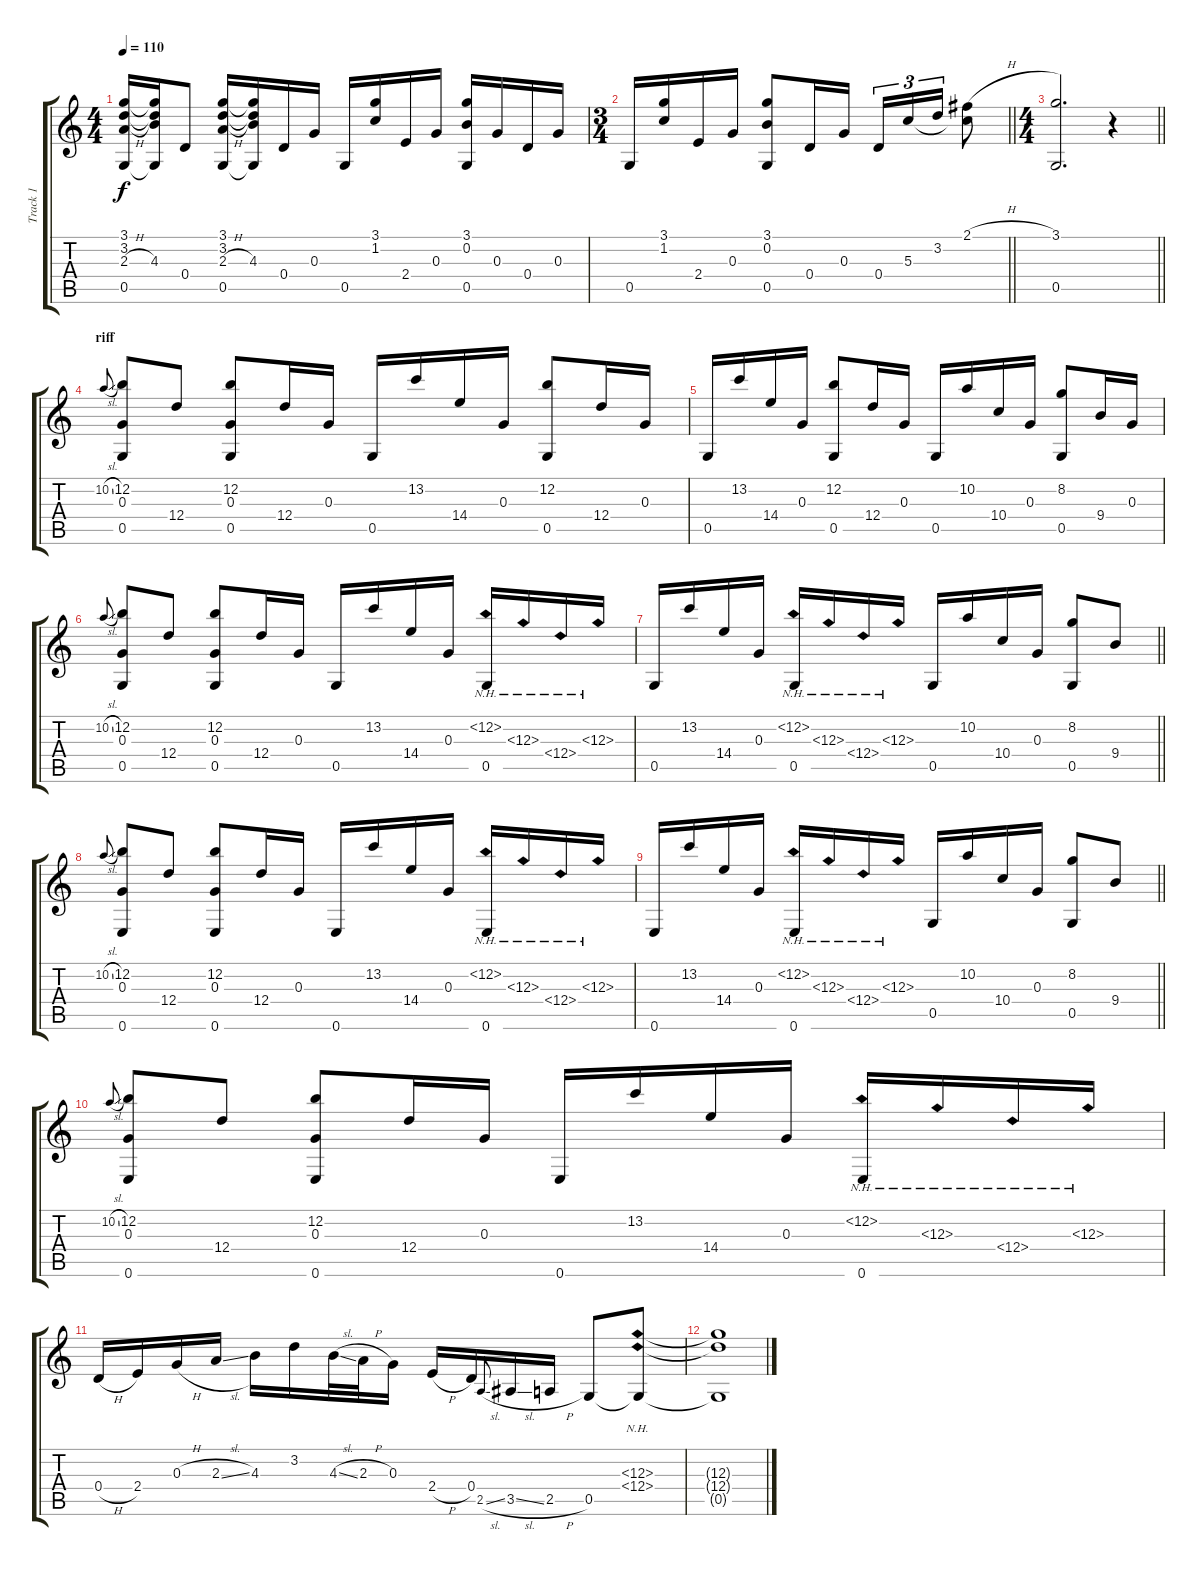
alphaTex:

\track ("Track 1" "Track 1") {instrument acousticguitarsteel}
\staff {score tabs}
\tuning (E4 B3 G3 D3 G2 E2) {hide}
\ts (4 4)
\tempo 110
\clef g2
\ks c
(3.1 3.2 2.3{h} 0.5).16{dy f} (3.1{t} 3.2{t} 4.3 0.5{t}).16 0.4.8 (3.1 3.2 2.3{h} 0.5).16 (3.1{t} 3.2{t} 4.3 0.5{t}).16 0.4.16 0.3.16 0.5.16 (3.1 1.2).16 2.4.16 0.3.16 (3.1 0.2 0.5).16 0.3.16 0.4.16 0.3.16 |
\ts (3 4)
\barLineRight lightlight
0.5.16 (3.1 1.2).16 2.4.16 0.3.16 (3.1 0.2 0.5).8 0.4.16 0.3.16 0.4.16{tu (3 2)} 5.3.16{tu (3 2)} 3.2.16{tu (3 2)} (2.1{h} 5.3{t}).8 |
\ts (4 4)
\barLineRight lightlight
(3.1 0.5).2{d} r.4 |
\section ("" "riff")
10.2{sl}.8{gr onbeat} (12.2 0.3 0.5).8 12.4.8 (12.2 0.3 0.5).8 12.4.16 0.3.16 0.5.16 13.2.16 14.4.16 0.3.16 (12.2 0.5).8 12.4.16 0.3.16 |
0.5.16 13.2.16 14.4.16 0.3.16 (12.2 0.5).8 12.4.16 0.3.16 0.5.16 10.2.16 10.4.16 0.3.16 (8.2 0.5).8 9.4.16 0.3.16 |
10.2{sl}.8{gr onbeat} (12.2 0.3 0.5).8 12.4.8 (12.2 0.3 0.5).8 12.4.16 0.3.16 0.5.16 13.2.16 14.4.16 0.3.16 (12.2{nh} 0.5).16 12.3{nh}.16 12.4{nh}.16 12.3{nh}.16 |
\barLineRight lightlight
0.5.16 13.2.16 14.4.16 0.3.16 (12.2{nh} 0.5).16 12.3{nh}.16 12.4{nh}.16 12.3{nh}.16 0.5.16 10.2.16 10.4.16 0.3.16 (8.2 0.5).8 9.4.8 |
10.2{sl}.8{gr onbeat} (12.2 0.3 0.6).8 12.4.8 (12.2 0.3 0.6).8 12.4.16 0.3.16 0.6.16 13.2.16 14.4.16 0.3.16 (12.2{nh} 0.6).16 12.3{nh}.16 12.4{nh}.16 12.3{nh}.16 |
\barLineRight lightlight
0.6.16 13.2.16 14.4.16 0.3.16 (12.2{nh} 0.6).16 12.3{nh}.16 12.4{nh}.16 12.3{nh}.16 0.5.16 10.2.16 10.4.16 0.3.16 (8.2 0.5).8 9.4.8 |
10.2{sl}.8{gr onbeat} (12.2 0.3 0.6).8 12.4.8 (12.2 0.3 0.6).8 12.4.16 0.3.16 0.6.16 13.2.16 14.4.16 0.3.16 (12.2{nh} 0.6).16 12.3{nh}.16 12.4{nh}.16 12.3{nh}.16 |
0.4{h}.16 2.4.16 0.3{h}.16 2.3{sl}.16 4.3.16 3.2.16 4.3{sl}.32 2.3{h}.32 0.3.16 2.4{h}.16 0.4.16 2.5{sl}.8{gr onbeat} 3.5{sl}.16 2.5{h}.16 0.5.8 (12.3{nh} 12.4{nh} 0.5{t}).8 |
(12.3{t} 12.4{t} 0.5{t}).1
